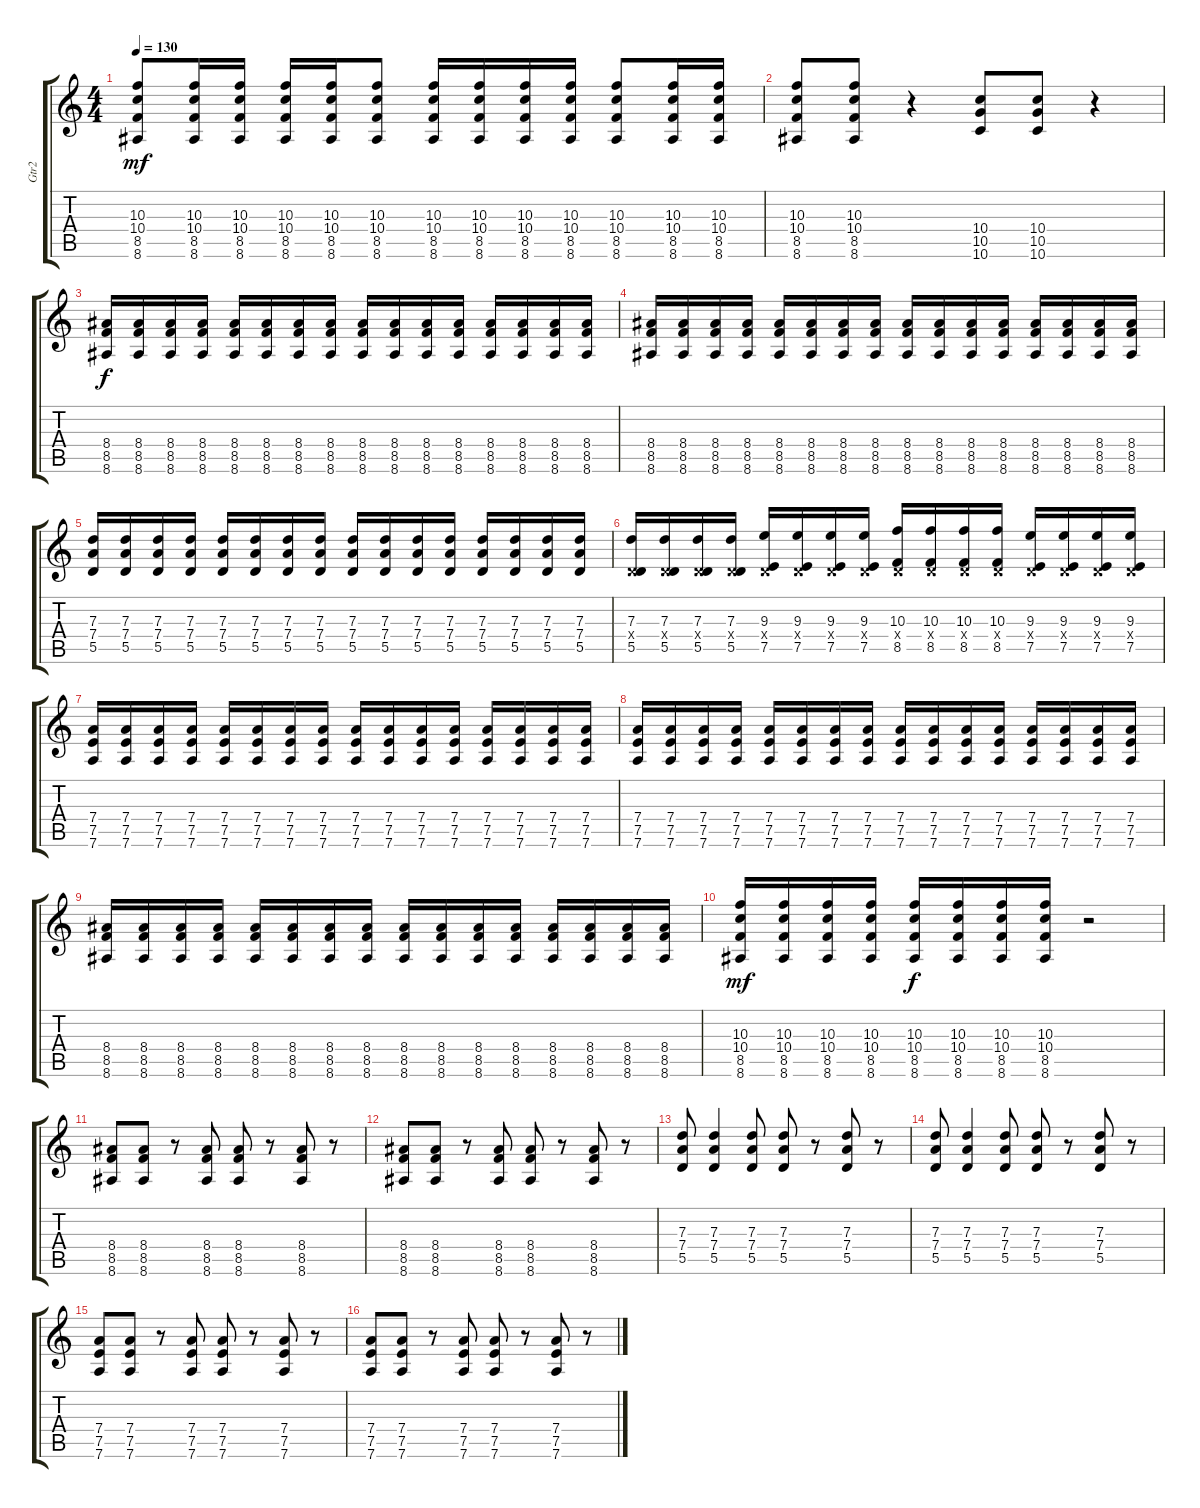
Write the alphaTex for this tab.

\track ("Gtr2" "Gtr2") {instrument distortionguitar}
\staff {score tabs}
\tuning (E4 B3 G3 D3 A2 D2) {hide}
\ts (4 4)
\tempo 130
\clef g2
\ks c
(10.3 10.4 8.5 8.6).8{dy mf volume 10 instrument acousticguitarsteel} (10.3 10.4 8.5 8.6).16 (10.3 10.4 8.5 8.6).16 (10.3 10.4 8.5 8.6).16 (10.3 10.4 8.5 8.6).16 (10.3 10.4 8.5 8.6).8 (10.3 10.4 8.5 8.6).16 (10.3 10.4 8.5 8.6).16 (10.3 10.4 8.5 8.6).16 (10.3 10.4 8.5 8.6).16 (10.3 10.4 8.5 8.6).8 (10.3 10.4 8.5 8.6).16 (10.3 10.4 8.5 8.6).16 |
(10.3 10.4 8.5 8.6).8{instrument distortionguitar} (10.3 10.4 8.5 8.6).8 r.4 (10.4 10.5 10.6).8 (10.4 10.5 10.6).8 r.4 |
(8.4 8.5 8.6).16{dy f} (8.4 8.5 8.6).16 (8.4 8.5 8.6).16 (8.4 8.5 8.6).16 (8.4 8.5 8.6).16 (8.4 8.5 8.6).16 (8.4 8.5 8.6).16 (8.4 8.5 8.6).16 (8.4 8.5 8.6).16 (8.4 8.5 8.6).16 (8.4 8.5 8.6).16 (8.4 8.5 8.6).16 (8.4 8.5 8.6).16 (8.4 8.5 8.6).16 (8.4 8.5 8.6).16 (8.4 8.5 8.6).16 |
(8.4 8.5 8.6).16 (8.4 8.5 8.6).16 (8.4 8.5 8.6).16 (8.4 8.5 8.6).16 (8.4 8.5 8.6).16 (8.4 8.5 8.6).16 (8.4 8.5 8.6).16 (8.4 8.5 8.6).16 (8.4 8.5 8.6).16 (8.4 8.5 8.6).16 (8.4 8.5 8.6).16 (8.4 8.5 8.6).16 (8.4 8.5 8.6).16 (8.4 8.5 8.6).16 (8.4 8.5 8.6).16 (8.4 8.5 8.6).16 |
(7.3 7.4 5.5).16 (7.3 7.4 5.5).16 (7.3 7.4 5.5).16 (7.3 7.4 5.5).16 (7.3 7.4 5.5).16 (7.3 7.4 5.5).16 (7.3 7.4 5.5).16 (7.3 7.4 5.5).16 (7.3 7.4 5.5).16 (7.3 7.4 5.5).16 (7.3 7.4 5.5).16 (7.3 7.4 5.5).16 (7.3 7.4 5.5).16 (7.3 7.4 5.5).16 (7.3 7.4 5.5).16 (7.3 7.4 5.5).16 |
(7.3 0.4{x} 5.5).16 (7.3 0.4{x} 5.5).16 (7.3 0.4{x} 5.5).16 (7.3 0.4{x} 5.5).16 (9.3 0.4{x} 7.5).16 (9.3 0.4{x} 7.5).16 (9.3 0.4{x} 7.5).16 (9.3 0.4{x} 7.5).16 (10.3 0.4{x} 8.5).16 (10.3 0.4{x} 8.5).16 (10.3 0.4{x} 8.5).16 (10.3 0.4{x} 8.5).16 (9.3 0.4{x} 7.5).16 (9.3 0.4{x} 7.5).16 (9.3 0.4{x} 7.5).16 (9.3 0.4{x} 7.5).16 |
(7.4 7.5 7.6).16 (7.4 7.5 7.6).16 (7.4 7.5 7.6).16 (7.4 7.5 7.6).16 (7.4 7.5 7.6).16 (7.4 7.5 7.6).16 (7.4 7.5 7.6).16 (7.4 7.5 7.6).16 (7.4 7.5 7.6).16 (7.4 7.5 7.6).16 (7.4 7.5 7.6).16 (7.4 7.5 7.6).16 (7.4 7.5 7.6).16 (7.4 7.5 7.6).16 (7.4 7.5 7.6).16 (7.4 7.5 7.6).16 |
(7.4 7.5 7.6).16 (7.4 7.5 7.6).16 (7.4 7.5 7.6).16 (7.4 7.5 7.6).16 (7.4 7.5 7.6).16 (7.4 7.5 7.6).16 (7.4 7.5 7.6).16 (7.4 7.5 7.6).16 (7.4 7.5 7.6).16 (7.4 7.5 7.6).16 (7.4 7.5 7.6).16 (7.4 7.5 7.6).16 (7.4 7.5 7.6).16 (7.4 7.5 7.6).16 (7.4 7.5 7.6).16 (7.4 7.5 7.6).16 |
(8.4 8.5 8.6).16 (8.4 8.5 8.6).16 (8.4 8.5 8.6).16 (8.4 8.5 8.6).16 (8.4 8.5 8.6).16 (8.4 8.5 8.6).16 (8.4 8.5 8.6).16 (8.4 8.5 8.6).16 (8.4 8.5 8.6).16 (8.4 8.5 8.6).16 (8.4 8.5 8.6).16 (8.4 8.5 8.6).16 (8.4 8.5 8.6).16 (8.4 8.5 8.6).16 (8.4 8.5 8.6).16 (8.4 8.5 8.6).16 |
(10.3 10.4 8.5 8.6).16{dy mf} (10.3 10.4 8.5 8.6).16 (10.3 10.4 8.5 8.6).16 (10.3 10.4 8.5 8.6).16 (10.3 10.4 8.5 8.6).16{dy f} (10.3 10.4 8.5 8.6).16 (10.3 10.4 8.5 8.6).16 (10.3 10.4 8.5 8.6).16 r.2 |
(8.4 8.5 8.6).8 (8.4 8.5 8.6).8 r.8 (8.4 8.5 8.6).8 (8.4 8.5 8.6).8 r.8 (8.4 8.5 8.6).8 r.8 |
(8.4 8.5 8.6).8 (8.4 8.5 8.6).8 r.8 (8.4 8.5 8.6).8 (8.4 8.5 8.6).8 r.8 (8.4 8.5 8.6).8 r.8 |
(7.3 7.4 5.5).8 (7.3 7.4 5.5).4 (7.3 7.4 5.5).8 (7.3 7.4 5.5).8 r.8 (7.3 7.4 5.5).8 r.8 |
(7.3 7.4 5.5).8 (7.3 7.4 5.5).4 (7.3 7.4 5.5).8 (7.3 7.4 5.5).8 r.8 (7.3 7.4 5.5).8 r.8 |
(7.4 7.5 7.6).8 (7.4 7.5 7.6).8 r.8 (7.4 7.5 7.6).8 (7.4 7.5 7.6).8 r.8 (7.4 7.5 7.6).8 r.8 |
(7.4 7.5 7.6).8 (7.4 7.5 7.6).8 r.8 (7.4 7.5 7.6).8 (7.4 7.5 7.6).8 r.8 (7.4 7.5 7.6).8 r.8
